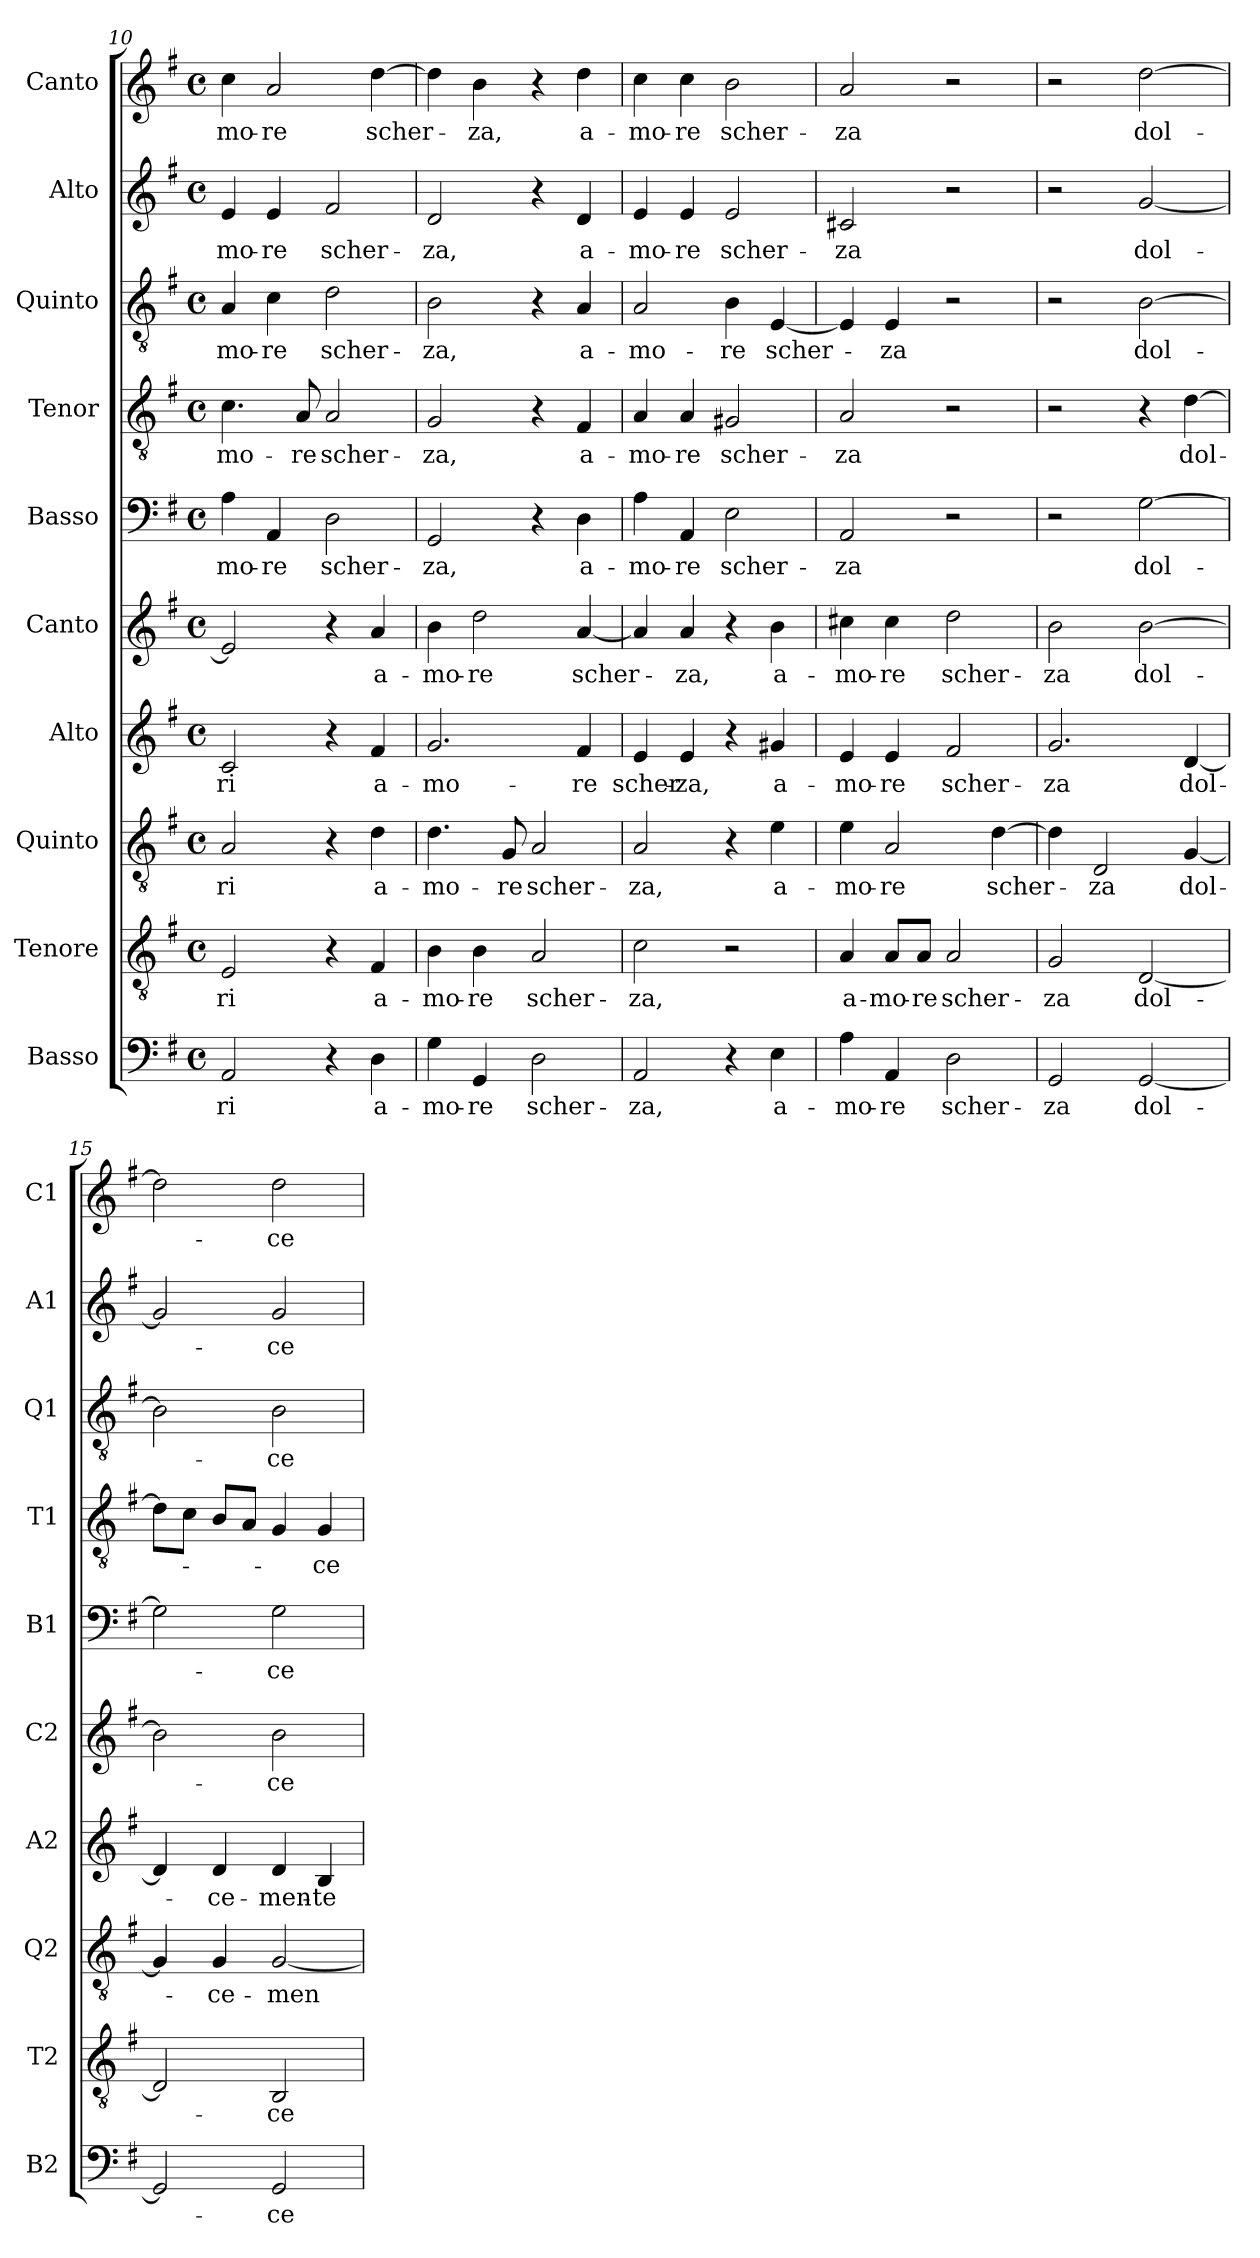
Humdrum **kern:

**kern	**text	**kern	**text	**kern	**text	**kern	**text	**kern	**text	**kern	**text	**kern	**text	**kern	**text	**kern	**text	**kern	**text
*part10	*part10	*part9	*part9	*part8	*part8	*part7	*part7	*part6	*part6	*part5	*part5	*part4	*part4	*part3	*part3	*part2	*part2	*part1	*part1
*staff10	*staff10	*staff9	*staff9	*staff8	*staff8	*staff7	*staff7	*staff6	*staff6	*staff5	*staff5	*staff4	*staff4	*staff3	*staff3	*staff2	*staff2	*staff1	*staff1
*I"Basso	*	*I"Tenore	*	*I"Quinto	*	*I"Alto	*	*I"Canto	*	*I"Basso	*	*I"Tenor	*	*I"Quinto	*	*I"Alto	*	*I"Canto	*
*I'B2	*	*I'T2	*	*I'Q2	*	*I'A2	*	*I'C2	*	*I'B1	*	*I'T1	*	*I'Q1	*	*I'A1	*	*I'C1	*
*clefF4	*	*clefGv2	*	*clefGv2	*	*clefG2	*	*clefG2	*	*clefF4	*	*clefGv2	*	*clefGv2	*	*clefG2	*	*clefG2	*
*k[f#]	*	*k[f#]	*	*k[f#]	*	*k[f#]	*	*k[f#]	*	*k[f#]	*	*k[f#]	*	*k[f#]	*	*k[f#]	*	*k[f#]	*
*G:	*	*G:	*	*G:	*	*G:	*	*G:	*	*G:	*	*G:	*	*G:	*	*G:	*	*G:	*
*M4/4	*	*M4/4	*	*M4/4	*	*M4/4	*	*M4/4	*	*M4/4	*	*M4/4	*	*M4/4	*	*M4/4	*	*M4/4	*
*met(c)	*	*met(c)	*	*met(c)	*	*met(c)	*	*met(c)	*	*met(c)	*	*met(c)	*	*met(c)	*	*met(c)	*	*met(c)	*
=10	=10	=10	=10	=10	=10	=10	=10	=10	=10	=10	=10	=10	=10	=10	=10	=10	=10	=10	=10
!	!LO:LY:b	!	!LO:LY:b	!	!LO:LY:b	!	!LO:LY:b	!	!	!	!LO:LY:b	!	!LO:LY:b	!	!LO:LY:b	!	!LO:LY:b	!	!LO:LY:b
2AA/	-ri	2E/	-ri	2A/	-ri	2c/	-ri	2e/]	.	4A\	-mo-	4.c\	-mo-	4A/	-mo-	4e/	-mo-	4cc\	-mo-
!	!	!	!	!	!	!	!	!	!	!	!LO:LY:b	!	!	!	!LO:LY:b	!	!LO:LY:b	!	!LO:LY:b
.	.	.	.	.	.	.	.	.	.	4AA/	-re	.	.	4c\	-re	4e/	-re	2a/	-re
!	!	!	!	!	!	!	!	!	!	!	!	!	!LO:LY:b	!	!	!	!	!	!
.	.	.	.	.	.	.	.	.	.	.	.	8A/	-re	.	.	.	.	.	.
!	!	!	!	!	!	!	!	!	!	!	!LO:LY:b	!	!LO:LY:b	!	!LO:LY:b	!	!LO:LY:b	!	!
4r	.	4r	.	4r	.	4r	.	4r	.	2D\	scher-	2A/	scher-	2d\	scher-	2f#/	scher-	.	.
!	!LO:LY:b	!	!LO:LY:b	!	!LO:LY:b	!	!LO:LY:b	!	!LO:LY:b	!	!	!	!	!	!	!	!	!	!LO:LY:b
4D\	a-	4F#/	a-	4d\	a-	4f#/	a-	4a/	a-	.	.	.	.	.	.	.	.	[4dd\	scher-
=11	=11	=11	=11	=11	=11	=11	=11	=11	=11	=11	=11	=11	=11	=11	=11	=11	=11	=11	=11
!	!LO:LY:b	!	!LO:LY:b	!	!LO:LY:b	!	!LO:LY:b	!	!LO:LY:b	!	!LO:LY:b	!	!LO:LY:b	!	!LO:LY:b	!	!LO:LY:b	!	!
4G\	-mo-	4B\	-mo-	4.d\	-mo-	2.g/	-mo-	4b\	-mo-	2GG/	-za,	2G/	-za,	2B\	-za,	2d/	-za,	4dd\]	.
!	!LO:LY:b	!	!LO:LY:b	!	!	!	!	!	!LO:LY:b	!	!	!	!	!	!	!	!	!	!LO:LY:b
4GG/	-re	4B\	-re	.	.	.	.	2dd\	-re	.	.	.	.	.	.	.	.	4b\	-za,
!	!	!	!	!	!LO:LY:b	!	!	!	!	!	!	!	!	!	!	!	!	!	!
.	.	.	.	8G/	-re	.	.	.	.	.	.	.	.	.	.	.	.	.	.
!	!LO:LY:b	!	!LO:LY:b	!	!LO:LY:b	!	!	!	!	!	!	!	!	!	!	!	!	!	!
2D\	scher-	2A/	scher-	2A/	scher-	.	.	.	.	4r	.	4r	.	4r	.	4r	.	4r	.
!	!	!	!	!	!	!	!LO:LY:b	!	!LO:LY:b	!	!LO:LY:b	!	!LO:LY:b	!	!LO:LY:b	!	!LO:LY:b	!	!LO:LY:b
.	.	.	.	.	.	4f#/	-re	[4a/	scher-	4D\	a-	4F#/	a-	4A/	a-	4d/	a-	4dd\	a-
!!LO:PB:g=z
=12	=12	=12	=12	=12	=12	=12	=12	=12	=12	=12	=12	=12	=12	=12	=12	=12	=12	=12	=12
!	!LO:LY:b	!	!LO:LY:b	!	!LO:LY:b	!	!LO:LY:b	!	!	!	!LO:LY:b	!	!LO:LY:b	!	!LO:LY:b	!	!LO:LY:b	!	!LO:LY:b
2AA/	-za,	2c\	-za,	2A/	-za,	4e/	scher-	4a/]	.	4A\	-mo-	4A/	-mo-	2A/	-mo-	4e/	-mo-	4cc\	-mo-
!	!	!	!	!	!	!	!LO:LY:b	!	!LO:LY:b	!	!LO:LY:b	!	!LO:LY:b	!	!	!	!LO:LY:b	!	!LO:LY:b
.	.	.	.	.	.	4e/	-za,	4a/	-za,	4AA/	-re	4A/	-re	.	.	4e/	-re	4cc\	-re
!	!	!	!	!	!	!	!	!	!	!	!LO:LY:b	!	!LO:LY:b	!	!LO:LY:b	!	!LO:LY:b	!	!LO:LY:b
4r	.	2r	.	4r	.	4r	.	4r	.	2E\	scher-	2G#X/	scher-	4B\	-re	2e/	scher-	2b\	scher-
!	!LO:LY:b	!	!	!	!LO:LY:b	!	!LO:LY:b	!	!LO:LY:b	!	!	!	!	!	!LO:LY:b	!	!	!	!
4E\	a-	.	.	4e\	a-	4g#X/	a-	4b\	a-	.	.	.	.	[4E/	scher-	.	.	.	.
=13	=13	=13	=13	=13	=13	=13	=13	=13	=13	=13	=13	=13	=13	=13	=13	=13	=13	=13	=13
!	!LO:LY:b	!	!LO:LY:b	!	!LO:LY:b	!	!LO:LY:b	!	!LO:LY:b	!	!LO:LY:b	!	!LO:LY:b	!	!	!	!LO:LY:b	!	!LO:LY:b
4A\	-mo-	4A/	a-	4e\	-mo-	4e/	-mo-	4cc#X\	-mo-	2AA/	-za	2A/	-za	4E/]	.	2c#X/	-za	2a/	-za
!	!LO:LY:b	!	!LO:LY:b	!	!LO:LY:b	!	!LO:LY:b	!	!LO:LY:b	!	!	!	!	!	!LO:LY:b	!	!	!	!
4AA/	-re	8A/L	-mo-	2A/	-re	4e/	-re	4cc#\	-re	.	.	.	.	4E/	-za	.	.	.	.
!	!	!	!LO:LY:b	!	!	!	!	!	!	!	!	!	!	!	!	!	!	!	!
.	.	8A/J	-re	.	.	.	.	.	.	.	.	.	.	.	.	.	.	.	.
!	!LO:LY:b	!	!LO:LY:b	!	!	!	!LO:LY:b	!	!LO:LY:b	!	!	!	!	!	!	!	!	!	!
2D\	scher-	2A/	scher-	.	.	2f#/	scher-	2dd\	scher-	2r	.	2r	.	2r	.	2r	.	2r	.
!	!	!	!	!	!LO:LY:b	!	!	!	!	!	!	!	!	!	!	!	!	!	!
.	.	.	.	[4d\	scher-	.	.	.	.	.	.	.	.	.	.	.	.	.	.
=14	=14	=14	=14	=14	=14	=14	=14	=14	=14	=14	=14	=14	=14	=14	=14	=14	=14	=14	=14
!	!LO:LY:b	!	!LO:LY:b	!	!	!	!LO:LY:b	!	!LO:LY:b	!	!	!	!	!	!	!	!	!	!
2GG/	-za	2G/	-za	4d\]	.	2.g/	-za	2b\	-za	2r	.	2r	.	2r	.	2r	.	2r	.
!	!	!	!	!	!LO:LY:b	!	!	!	!	!	!	!	!	!	!	!	!	!	!
.	.	.	.	2D/	-za	.	.	.	.	.	.	.	.	.	.	.	.	.	.
!	!LO:LY:b	!	!LO:LY:b	!	!	!	!	!	!LO:LY:b	!	!LO:LY:b	!	!	!	!LO:LY:b	!	!LO:LY:b	!	!LO:LY:b
[2GG/	dol-	[2D/	dol-	.	.	.	.	[2b\	dol-	[2G\	dol-	4r	.	[2B\	dol-	[2g/	dol-	[2dd\	dol-
!	!	!	!	!	!LO:LY:b	!	!LO:LY:b	!	!	!	!	!	!LO:LY:b	!	!	!	!	!	!
.	.	.	.	[4G/	dol-	[4d/	dol-	.	.	.	.	[4d\	dol-	.	.	.	.	.	.
=15	=15	=15	=15	=15	=15	=15	=15	=15	=15	=15	=15	=15	=15	=15	=15	=15	=15	=15	=15
2GG/]	.	2D/]	.	4G/]	.	4d/]	.	2b\]	.	2G\]	.	8d\L]	.	2B\]	.	2g/]	.	2dd\]	.
.	.	.	.	.	.	.	.	.	.	.	.	8c\J	.	.	.	.	.	.	.
!	!	!	!	!	!LO:LY:b	!	!LO:LY:b	!	!	!	!	!	!	!	!	!	!	!	!
.	.	.	.	4G/	-ce-	4d/	-ce-	.	.	.	.	8B/L	.	.	.	.	.	.	.
.	.	.	.	.	.	.	.	.	.	.	.	8A/J	.	.	.	.	.	.	.
!	!LO:LY:b	!	!LO:LY:b	!	!LO:LY:b	!	!LO:LY:b	!	!LO:LY:b	!	!LO:LY:b	!	!	!	!LO:LY:b	!	!LO:LY:b	!	!LO:LY:b
2GG/	-ce-	2BB/	-ce-	[2G/	-men-	4d/	-men-	2b\	-ce-	2G\	-ce-	4G/	.	2B\	-ce-	2g/	-ce-	2dd\	-ce-
!	!	!	!	!	!	!	!LO:LY:b	!	!	!	!	!	!LO:LY:b	!	!	!	!	!	!
.	.	.	.	.	.	4B/	-te	.	.	.	.	4G/	-ce-	.	.	.	.	.	.
=	=	=	=	=	=	=	=	=	=	=	=	=	=	=	=	=	=	=	=
*-	*-	*-	*-	*-	*-	*-	*-	*-	*-	*-	*-	*-	*-	*-	*-	*-	*-	*-	*-
